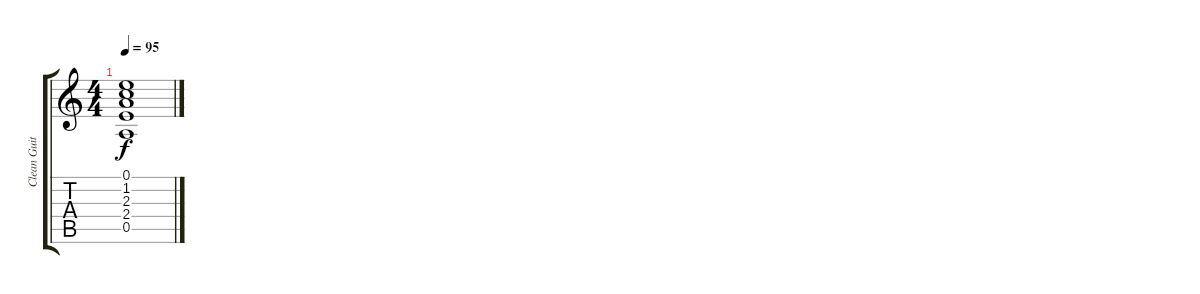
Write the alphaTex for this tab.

\track ("Clean Guitar" "Clean Guit") {instrument electricguitarclean}
\staff {score tabs}
\tuning (E4 B3 G3 D3 A2 E2) {hide}
\ts (4 4)
\tempo 95
\clef g2
\ks c
(0.1{t} 1.2{t} 2.3{t} 2.4{t} 0.5{t}).1{dy f}
